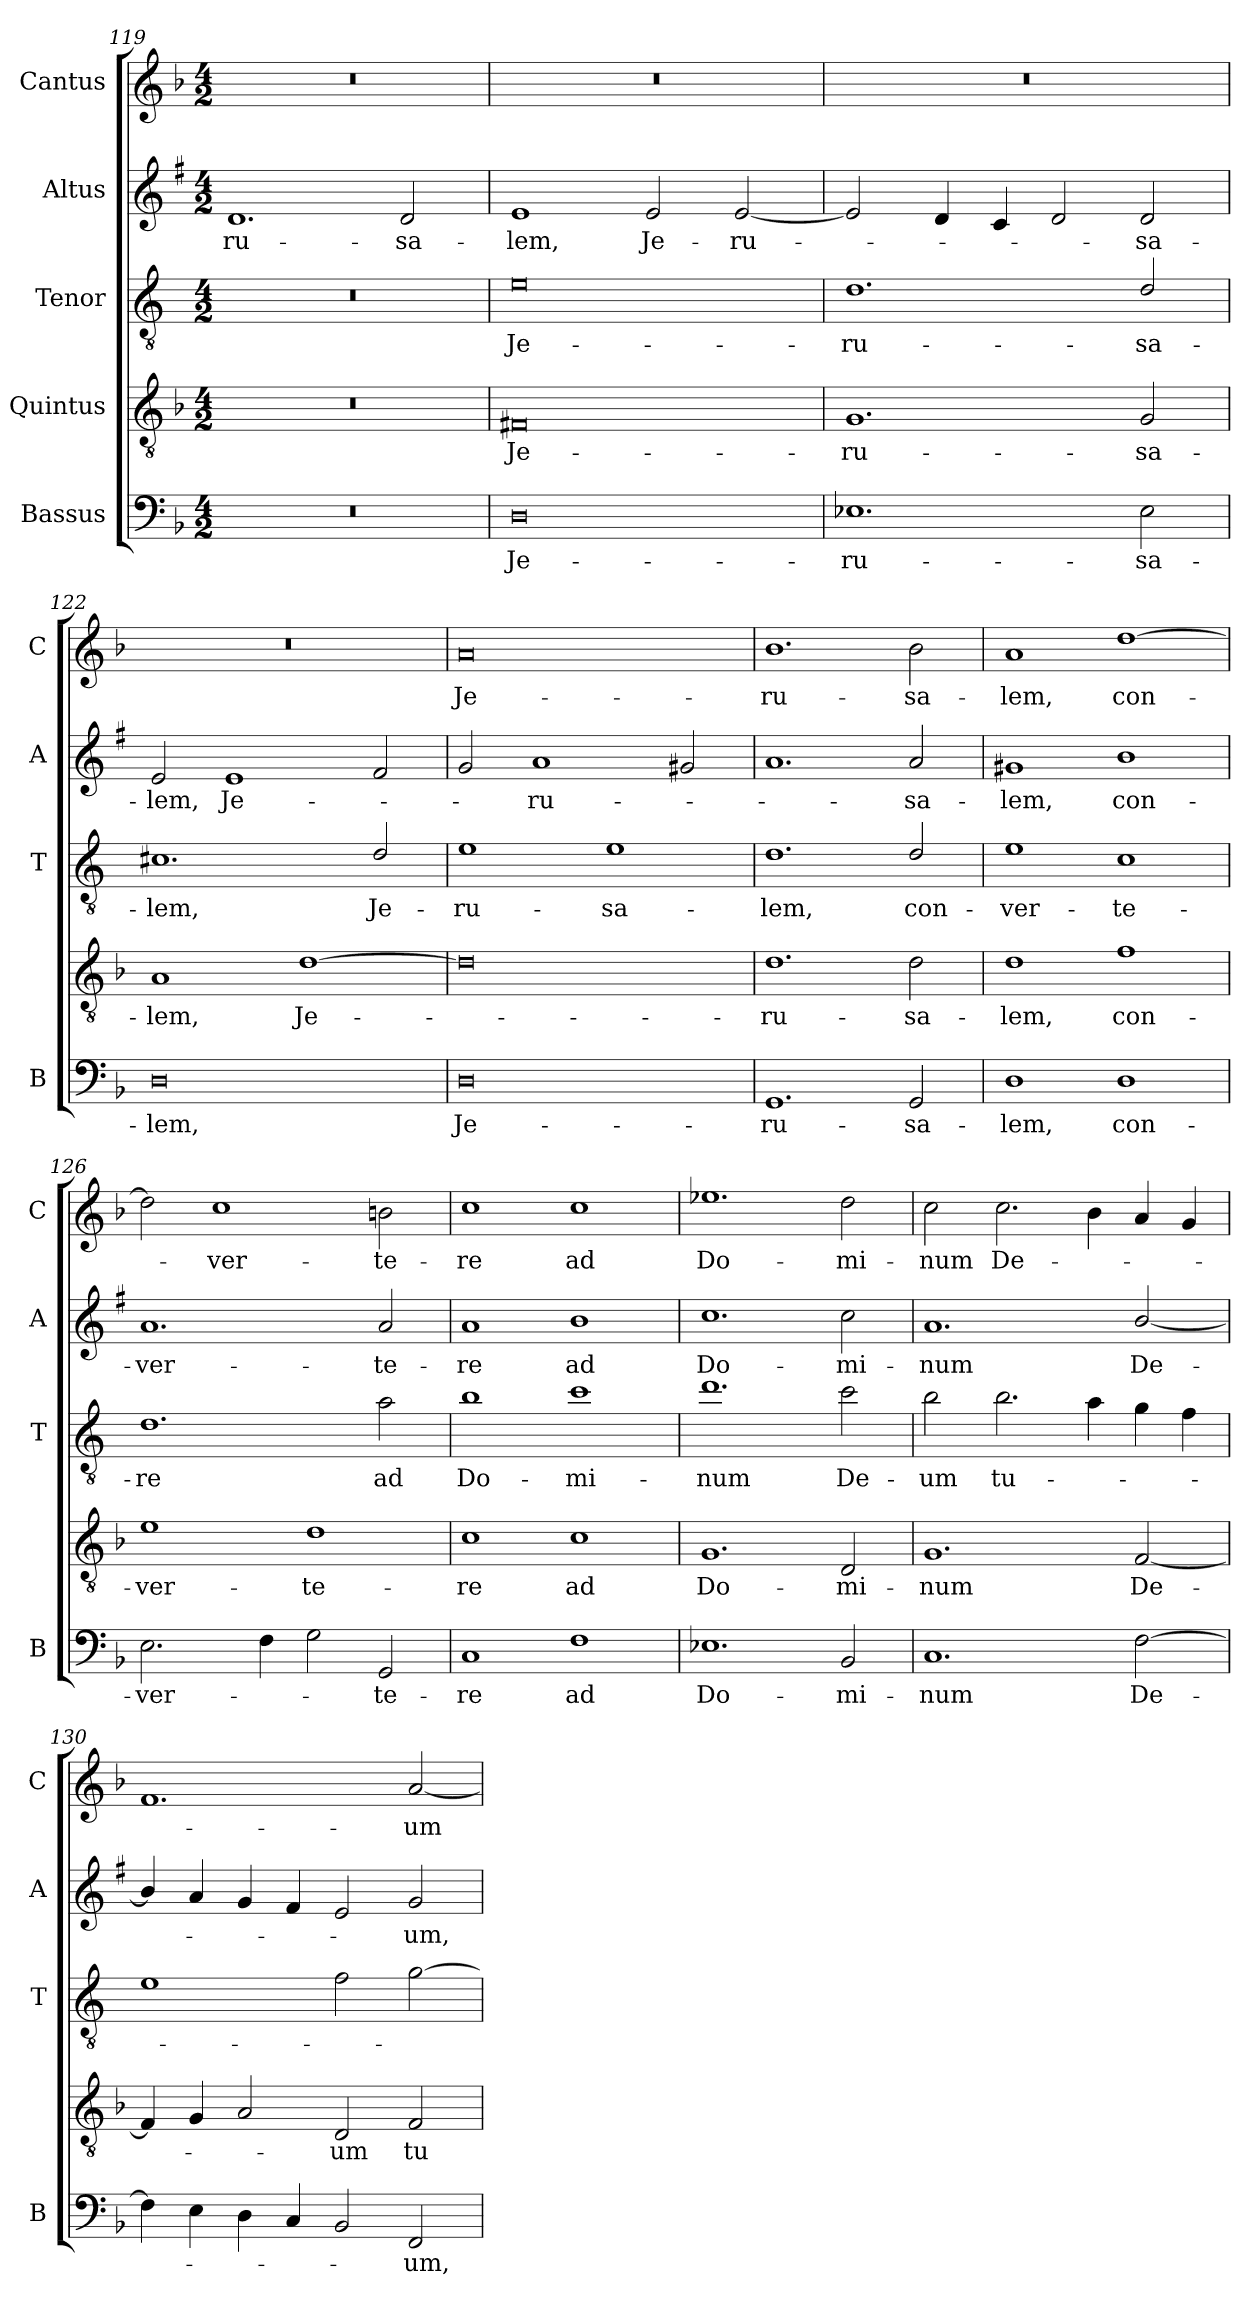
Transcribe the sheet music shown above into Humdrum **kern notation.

**kern	**text	**kern	**text	**kern	**text	**kern	**text	**kern	**text
*part5	*part5	*part4	*part4	*part3	*part3	*part2	*part2	*part1	*part1
*staff5	*staff5	*staff4	*staff4	*staff3	*staff3	*staff2	*staff2	*staff1	*staff1
*I"Bassus	*	*I"Quintus	*	*I"Tenor	*	*I"Altus	*	*I"Cantus	*
*I'B	*	*	*	*I'T	*	*I'A	*	*I'C	*
*clefF4	*	*clefGv2	*	*clefGv2	*	*clefG2	*	*clefG2	*
*	*	*	*	*ITrd4c7	*	*ITrd1c2	*	*	*
*k[b-]	*	*k[b-]	*	*k[b-]	*	*k[b-]	*	*k[b-]	*
*F:	*	*F:	*	*F:	*	*F:	*	*F:	*
*M4/2	*	*M4/2	*	*M4/2	*	*M4/2	*	*M4/2	*
=119	=119	=119	=119	=119	=119	=119	=119	=119	=119
!	!	!	!	!	!	!	!LO:LY:b	!	!
0r	.	0r	.	0r	.	1.c	-ru-	0r	.
!	!	!	!	!	!	!	!LO:LY:b	!	!
.	.	.	.	.	.	2c/	-sa-	.	.
=120	=120	=120	=120	=120	=120	=120	=120	=120	=120
!	!LO:LY:b	!	!LO:LY:b	!	!LO:LY:b	!	!LO:LY:b	!	!
0D	Je-	0F#X	Je-	0A	Je-	1d	-lem,	0r	.
!	!	!	!	!	!	!	!LO:LY:b	!	!
.	.	.	.	.	.	2d/	Je-	.	.
!	!	!	!	!	!	!	!LO:LY:b	!	!
.	.	.	.	.	.	[2d/	-ru-	.	.
!!LO:LB:g=z
=121	=121	=121	=121	=121	=121	=121	=121	=121	=121
!	!LO:LY:b	!	!LO:LY:b	!	!LO:LY:b	!	!	!	!
1.E-X	-ru-	1.G	-ru-	1.G	-ru-	2d/]	.	0r	.
.	.	.	.	.	.	4c/	.	.	.
.	.	.	.	.	.	4B-/	.	.	.
.	.	.	.	.	.	2c/	.	.	.
!	!LO:LY:b	!	!LO:LY:b	!	!LO:LY:b	!	!LO:LY:b	!	!
2E-\	-sa-	2G/	-sa-	2G/	-sa-	2c/	-sa-	.	.
=122	=122	=122	=122	=122	=122	=122	=122	=122	=122
!	!LO:LY:b	!	!LO:LY:b	!	!LO:LY:b	!	!LO:LY:b	!	!
0D	-lem,	1A	-lem,	1.F#X	-lem,	2d/	-lem,	0r	.
!	!	!	!	!	!	!	!LO:LY:b	!	!
.	.	.	.	.	.	1d	Je-	.	.
!	!	!	!LO:LY:b	!	!	!	!	!	!
.	.	[1d	Je-	.	.	.	.	.	.
!	!	!	!	!	!LO:LY:b	!	!	!	!
.	.	.	.	2G/	Je-	2e/	.	.	.
=123	=123	=123	=123	=123	=123	=123	=123	=123	=123
!	!LO:LY:b	!	!	!	!LO:LY:b	!	!	!	!LO:LY:b
0D	Je-	0d]	.	1A	-ru-	2f/	.	0a	Je-
!	!	!	!	!	!	!	!LO:LY:b	!	!
.	.	.	.	.	.	1g	-ru-	.	.
!	!	!	!	!	!LO:LY:b	!	!	!	!
.	.	.	.	1A	-sa-	.	.	.	.
.	.	.	.	.	.	2f#X/	.	.	.
=124	=124	=124	=124	=124	=124	=124	=124	=124	=124
!	!LO:LY:b	!	!LO:LY:b	!	!LO:LY:b	!	!	!	!LO:LY:b
1.GG	-ru-	1.d	-ru-	1.G	-lem,	1.g	.	1.b-	-ru-
!	!LO:LY:b	!	!LO:LY:b	!	!LO:LY:b	!	!LO:LY:b	!	!LO:LY:b
2GG/	-sa-	2d\	-sa-	2G/	con-	2g/	-sa-	2b-\	-sa-
=125	=125	=125	=125	=125	=125	=125	=125	=125	=125
!	!LO:LY:b	!	!LO:LY:b	!	!LO:LY:b	!	!LO:LY:b	!	!LO:LY:b
1D	-lem,	1d	-lem,	1A	-ver-	1f#X	-lem,	1a	-lem,
!	!LO:LY:b	!	!LO:LY:b	!	!LO:LY:b	!	!LO:LY:b	!	!LO:LY:b
1D	con-	1f	con-	1F	-te-	1a	con-	[1dd	con-
=126	=126	=126	=126	=126	=126	=126	=126	=126	=126
!	!LO:LY:b	!	!LO:LY:b	!	!LO:LY:b	!	!LO:LY:b	!	!
2.E\	-ver-	1e	-ver-	1.G	-re	1.g	-ver-	2dd\]	.
!	!	!	!	!	!	!	!	!	!LO:LY:b
.	.	.	.	.	.	.	.	1cc	-ver-
4F\	.	.	.	.	.	.	.	.	.
!	!	!	!LO:LY:b	!	!	!	!	!	!
2G\	.	1d	-te-	.	.	.	.	.	.
!	!LO:LY:b	!	!	!	!LO:LY:b	!	!LO:LY:b	!	!LO:LY:b
2GG/	-te-	.	.	2d\	ad	2g/	-te-	2bn\	-te-
!!LO:LB:g=z
=127	=127	=127	=127	=127	=127	=127	=127	=127	=127
!	!LO:LY:b	!	!LO:LY:b	!	!LO:LY:b	!	!LO:LY:b	!	!LO:LY:b
1C	-re	1c	-re	1e	Do-	1g	-re	1cc	-re
!	!LO:LY:b	!	!LO:LY:b	!	!LO:LY:b	!	!LO:LY:b	!	!LO:LY:b
1F	ad	1c	ad	1f	-mi-	1a	ad	1cc	ad
=128	=128	=128	=128	=128	=128	=128	=128	=128	=128
!	!LO:LY:b	!	!LO:LY:b	!	!LO:LY:b	!	!LO:LY:b	!	!LO:LY:b
1.E-X	Do-	1.G	Do-	1.g	-num	1.b-	Do-	1.ee-X	Do-
!	!LO:LY:b	!	!LO:LY:b	!	!LO:LY:b	!	!LO:LY:b	!	!LO:LY:b
2BB-/	-mi-	2D/	-mi-	2f\	De-	2b-\	-mi-	2dd\	-mi-
=129	=129	=129	=129	=129	=129	=129	=129	=129	=129
!	!LO:LY:b	!	!LO:LY:b	!	!LO:LY:b	!	!LO:LY:b	!	!LO:LY:b
1.C	-num	1.G	-num	2e\	-um	1.g	-num	2cc\	-num
!	!	!	!	!	!LO:LY:b	!	!	!	!LO:LY:b
.	.	.	.	2.e\	tu-	.	.	2.cc\	De-
.	.	.	.	4d\	.	.	.	4b-\	.
!	!LO:LY:b	!	!LO:LY:b	!	!	!	!LO:LY:b	!	!
[2F\	De-	[2F/	De-	4c\	.	[2a/	De-	4a/	.
.	.	.	.	4B-\	.	.	.	4g/	.
=130	=130	=130	=130	=130	=130	=130	=130	=130	=130
4F\]	.	4F/]	.	1A	.	4a/]	.	1.f	.
4E\	.	4G/	.	.	.	4g/	.	.	.
4D\	.	2A/	.	.	.	4f/	.	.	.
4C/	.	.	.	.	.	4e/	.	.	.
!	!	!	!LO:LY:b	!	!	!	!	!	!
2BB-/	.	2D/	-um	2B-\	.	2d/	.	.	.
!	!LO:LY:b	!	!LO:LY:b	!	!	!	!LO:LY:b	!	!LO:LY:b
2FF/	-um,	2F/	tu-	[2c\	.	2f/	-um,	[2a/	-um
=	=	=	=	=	=	=	=	=	=
*-	*-	*-	*-	*-	*-	*-	*-	*-	*-
